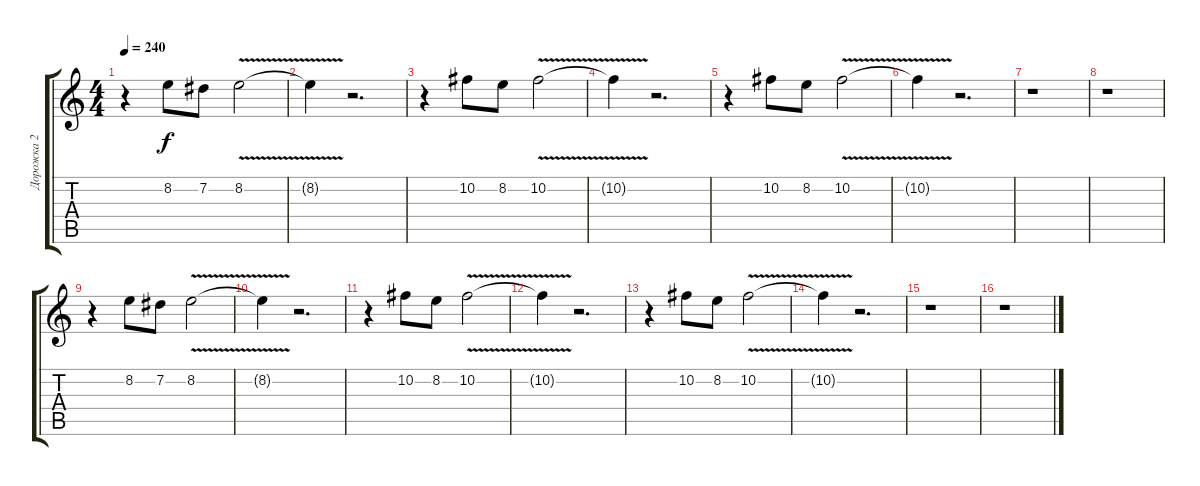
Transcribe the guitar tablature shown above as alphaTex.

\track ("Дорожка 2" "Дорожка 2") {instrument overdrivenguitar}
\staff {score tabs}
\tuning (Db4 Ab3 E3 B2 Gb2 Db2) {hide}
\ts (4 4)
\tempo 240
\clef g2
\ks c
r.4{dy f} 8.2.8 7.2.8 8.2{v}.2 |
8.2{t}.4 r.2{d} |
r.4 10.2.8 8.2.8 10.2{v}.2 |
10.2{t}.4 r.2{d} |
r.4 10.2.8 8.2.8 10.2{v}.2 |
10.2{t}.4 r.2{d} |
r.1 |
r.1 |
r.4 8.2.8 7.2.8 8.2{v}.2 |
8.2{t}.4 r.2{d} |
r.4 10.2.8 8.2.8 10.2{v}.2 |
10.2{t}.4 r.2{d} |
r.4 10.2.8 8.2.8 10.2{v}.2 |
10.2{t}.4 r.2{d} |
r.1 |
r.1
